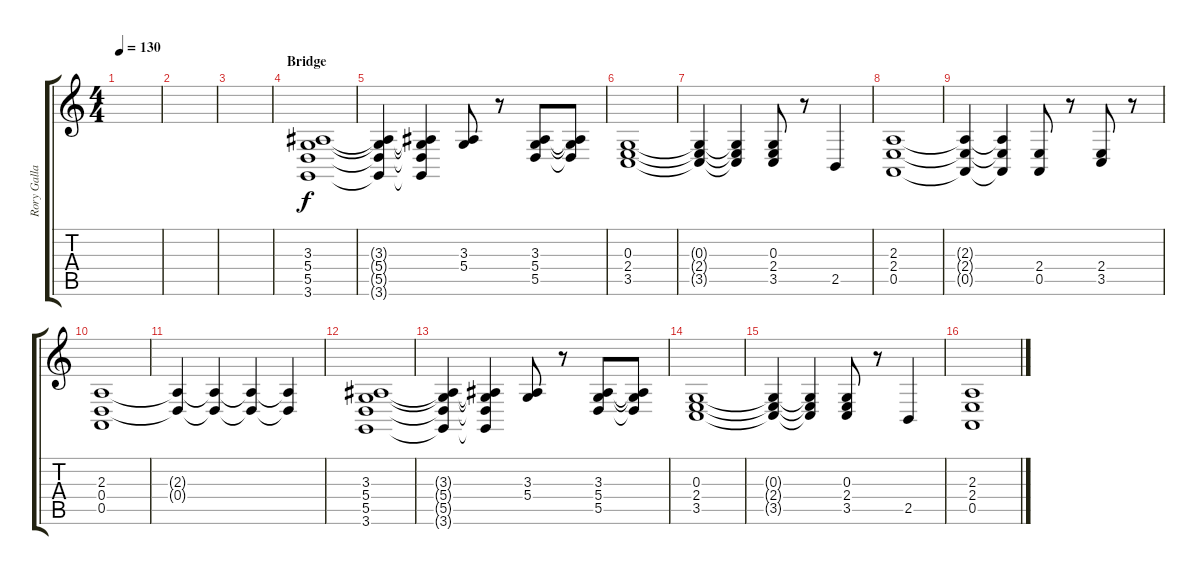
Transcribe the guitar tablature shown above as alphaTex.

\track ("Rory Gallagher Saxaphone" "Rory Galla") {instrument tenorsax}
\staff {score tabs}
\tuning (E4 B3 G3 D3 A2 E2) {hide}
\ts (4 4)
\tempo 130
\clef g2
\ks c
|
|
|
\section ("" "Bridge")
(3.3 5.4 5.5 3.6).1 |
(3.3{t} 5.4{t} 5.5{t} 3.6{t}).4 (3.3{t} 5.4{t} 5.5{t} 3.6{t}).4 (3.3 5.4).8 r.8 (3.3 5.4 5.5).8 (3.3{t} 5.4{t} 5.5{t}).8 |
(0.3 2.4 3.5).1 |
(0.3{t} 2.4{t} 3.5{t}).4 (0.3{t} 2.4{t} 3.5{t}).4 (0.3 2.4 3.5).8 r.8 2.5.4 |
(2.3 2.4 0.5).1 |
(2.3{t} 2.4{t} 0.5{t}).4 (2.3{t} 2.4{t} 0.5{t}).4 (2.4 0.5).8 r.8 (2.4 3.5).8 r.8 |
(2.3 0.4 0.5).1 |
(2.3{t} 0.4{t}).4 (2.3{t} 0.4{t}).4 (2.3{t} 0.4{t}).4 (2.3{t} 0.4{t}).4 |
(3.3 5.4 5.5 3.6).1 |
(3.3{t} 5.4{t} 5.5{t} 3.6{t}).4 (3.3{t} 5.4{t} 5.5{t} 3.6{t}).4 (3.3 5.4).8 r.8 (3.3 5.4 5.5).8 (3.3{t} 5.4{t} 5.5{t}).8 |
(0.3 2.4 3.5).1 |
(0.3{t} 2.4{t} 3.5{t}).4 (0.3{t} 2.4{t} 3.5{t}).4 (0.3 2.4 3.5).8 r.8 2.5.4 |
(2.3 2.4 0.5).1
